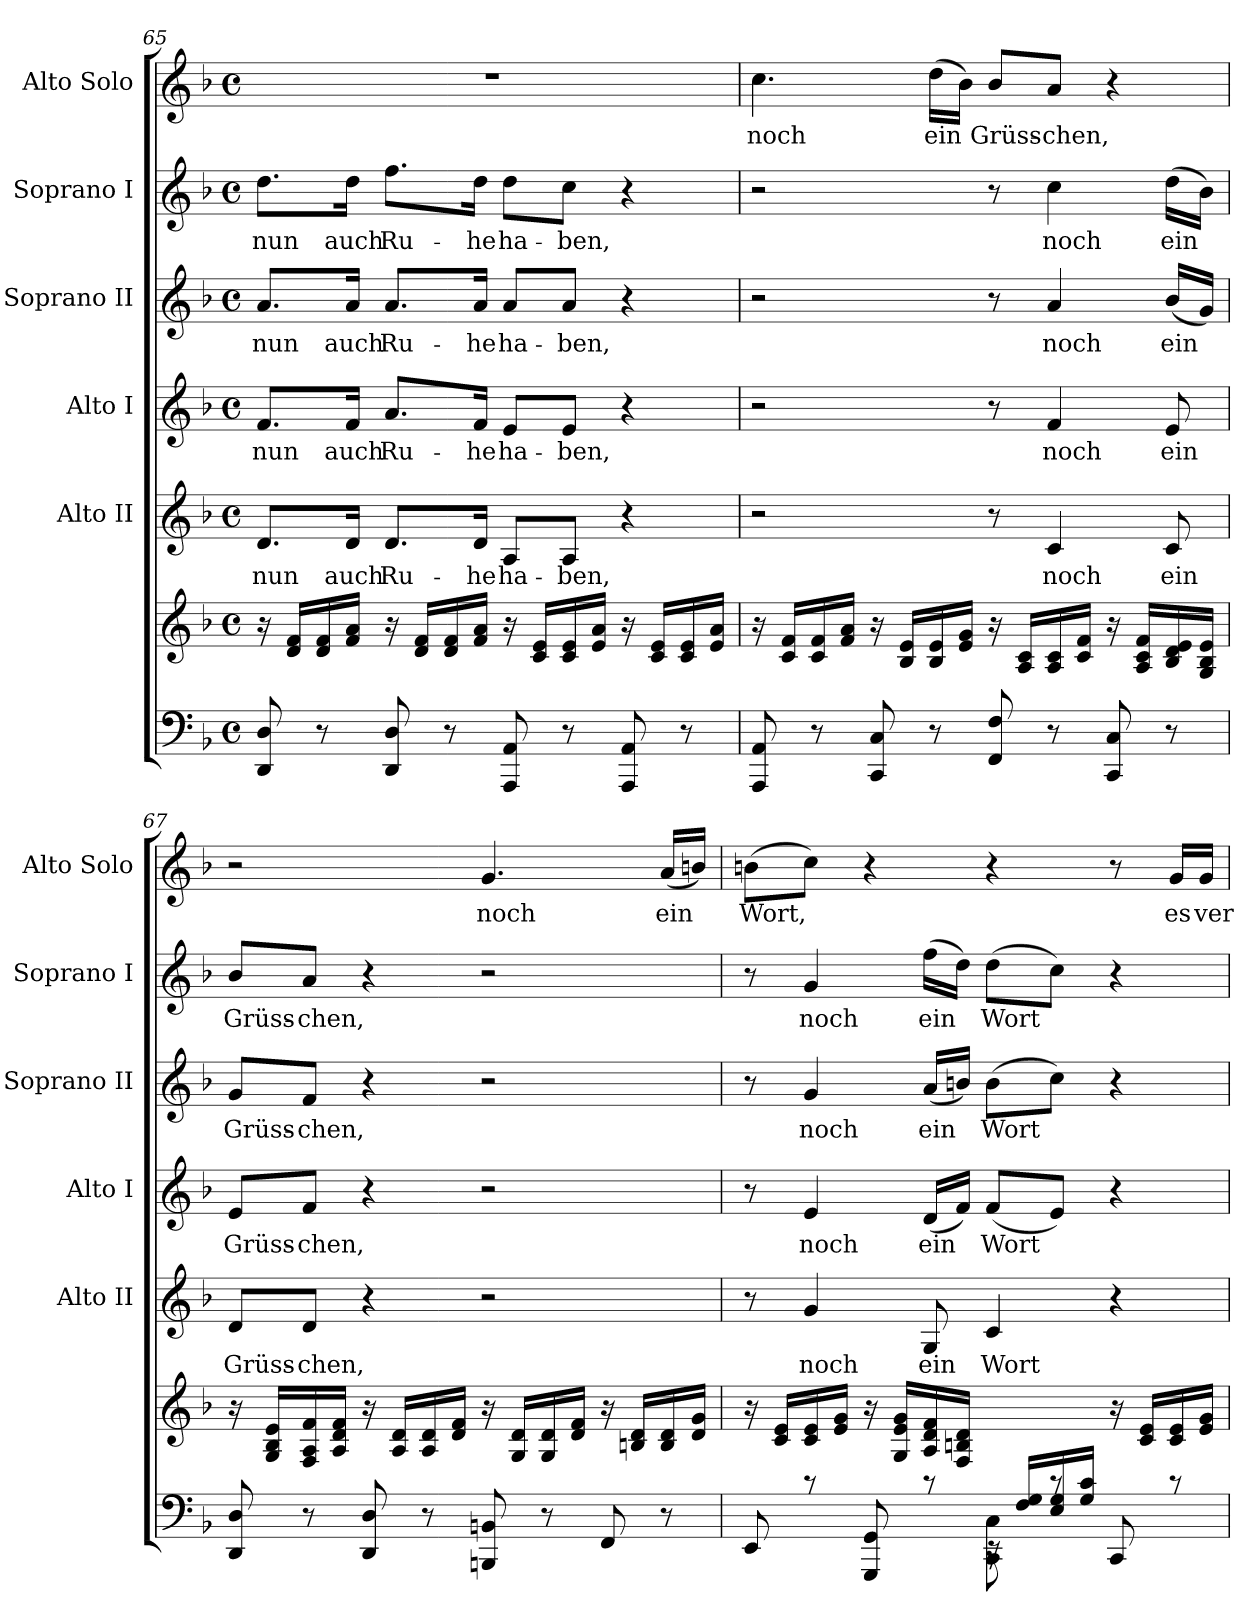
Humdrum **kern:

**kern	**kern	**kern	**text	**kern	**text	**kern	**text	**kern	**text	**kern	**text
*part7	*part6	*part5	*part5	*part4	*part4	*part3	*part3	*part2	*part2	*part1	*part1
*staff7	*staff6	*staff5	*staff5	*staff4	*staff4	*staff3	*staff3	*staff2	*staff2	*staff1	*staff1
*	*	*I"Alto II	*	*I"Alto I	*	*I"Soprano II	*	*I"Soprano I	*	*I"Alto Solo	*
*	*	*I'Alto II	*	*I'Alto I	*	*I'Soprano II	*	*I'Soprano I	*	*I'Alto Solo	*
*clefF4	*clefG2	*clefG2	*	*clefG2	*	*clefG2	*	*clefG2	*	*clefG2	*
*k[b-]	*k[b-]	*k[b-]	*	*k[b-]	*	*k[b-]	*	*k[b-]	*	*k[b-]	*
*F:	*F:	*F:	*	*F:	*	*F:	*	*F:	*	*F:	*
*M4/4	*M4/4	*M4/4	*	*M4/4	*	*M4/4	*	*M4/4	*	*M4/4	*
*met(c)	*met(c)	*met(c)	*	*met(c)	*	*met(c)	*	*met(c)	*	*met(c)	*
=65	=65	=65	=65	=65	=65	=65	=65	=65	=65	=65	=65
*	*	*	*	*^	*	*	*	*^	*	*	*
8DD/ 8D/	16r	8.d/L	nun	8.f/L	4ryy	nun	8.a/L	nun	8.dd\L	2ryy	nun	1r	.
.	16d/ 16f/LL	.	.	.	.	.	.	.	.	.	.	.	.
8r	16d/ 16f/	.	.	.	.	.	.	.	.	.	.	.	.
.	16f/ 16a/JJ	16d/Jk	auch	16f/Jk	.	auch	16a/Jk	auch	16dd\Jk	.	auch	.	.
8DD/ 8D/	16r	8.d/L	Ru-	8.a/L	8ryy	Ru-	8.a/L	Ru-	8.ff\L	.	Ru-	.	.
.	16d/ 16f/LL	.	.	.	.	.	.	.	.	.	.	.	.
8r	16d/ 16f/	.	.	.	2ryy	.	.	.	.	.	.	.	.
.	16f/ 16a/JJ	16d/Jk	-he	16f/Jk	.	-he	16a/Jk	-he	16dd\Jk	.	-he	.	.
8AAA/ 8AA/	16r	8A/L	ha-	8e/L	.	ha-	8a/L	ha-	8dd\L	8ryy	ha-	.	.
.	16c/ 16e/LL	.	.	.	.	.	.	.	.	.	.	.	.
8r	16c/ 16e/	8A/J	-ben,	8e/J	.	-ben,	8a/J	-ben,	8cc\J	8ryy	-ben,	.	.
.	16e/ 16a/JJ	.	.	.	.	.	.	.	.	.	.	.	.
8AAA/ 8AA/	16r	4r	.	4r	.	.	4r	.	4r	4ryy	.	.	.
.	16c/ 16e/LL	.	.	.	.	.	.	.	.	.	.	.	.
8r	16c/ 16e/	.	.	.	8ryy	.	.	.	.	.	.	.	.
.	16e/ 16a/JJ	.	.	.	.	.	.	.	.	.	.	.	.
*	*	*	*	*v	*v	*	*	*	*v	*v	*	*	*
!!LO:LB:g=z
=66	=66	=66	=66	=66	=66	=66	=66	=66	=66	=66	=66
8AAA/ 8AA/	16r	2r	.	2r	.	2r	.	2r	.	4.cc\	noch
.	16c/ 16f/LL	.	.	.	.	.	.	.	.	.	.
8r	16c/ 16f/	.	.	.	.	.	.	.	.	.	.
.	16f/ 16a/JJ	.	.	.	.	.	.	.	.	.	.
8CC/ 8C/	16r	.	.	.	.	.	.	.	.	.	.
.	16B-/ 16e/LL	.	.	.	.	.	.	.	.	.	.
8r	16B-/ 16e/	.	.	.	.	.	.	.	.	(16dd\LL	ein
.	16e/ 16g/JJ	.	.	.	.	.	.	.	.	16b-\JJ)	.
8FF/ 8F/	16r	8r	.	8r	.	8r	.	8r	.	8b-/L	Grüss-
.	16A/ 16c/LL	.	.	.	.	.	.	.	.	.	.
8r	16A/ 16c/	4c/	noch	4f/	noch	4a/	noch	4cc\	noch	8a/J	-chen,
.	16c/ 16f/JJ	.	.	.	.	.	.	.	.	.	.
8CC/ 8C/	16r	.	.	.	.	.	.	.	.	4r	.
.	16A/ 16c/ 16f/LL	.	.	.	.	.	.	.	.	.	.
8r	16B-/ 16d/ 16e/	8c/	ein	8e/	ein	(16b-/LL	ein	(16dd\LL	ein	.	.
.	16G/ 16B-/ 16e/JJ	.	.	.	.	16g/JJ)	.	16b-\JJ)	.	.	.
=67	=67	=67	=67	=67	=67	=67	=67	=67	=67	=67	=67
8DD/ 8D/	16r	8d/L	Grüss-	8e/L	Grüss-	8g/L	Grüss-	8b-/L	Grüss-	2r	.
.	16G/ 16B-/ 16e/LL	.	.	.	.	.	.	.	.	.	.
8r	16F/ 16A/ 16f/	8d/J	-chen,	8f/J	-chen,	8f/J	-chen,	8a/J	-chen,	.	.
.	16A/ 16d/ 16f/JJ	.	.	.	.	.	.	.	.	.	.
8DD/ 8D/	16r	4r	.	4r	.	4r	.	4r	.	.	.
.	16A/ 16d/LL	.	.	.	.	.	.	.	.	.	.
8r	16A/ 16d/	.	.	.	.	.	.	.	.	.	.
.	16d/ 16f/JJ	.	.	.	.	.	.	.	.	.	.
8BBBn/ 8BBn/	16r	2r	.	2r	.	2r	.	2r	.	4.g/	noch
.	16G/ 16d/LL	.	.	.	.	.	.	.	.	.	.
8r	16G/ 16d/	.	.	.	.	.	.	.	.	.	.
.	16d/ 16f/JJ	.	.	.	.	.	.	.	.	.	.
8FF/	16r	.	.	.	.	.	.	.	.	.	.
.	16Bn/ 16d/LL	.	.	.	.	.	.	.	.	.	.
8r	16B/ 16d/	.	.	.	.	.	.	.	.	(16a/LL	ein
.	16d/ 16g/JJ	.	.	.	.	.	.	.	.	16bn/JJ)	.
!!LO:PB:g=z
=68	=68	=68	=68	=68	=68	=68	=68	=68	=68	=68	=68
*^	*^	*	*	*	*	*	*	*	*	*	*
8EE/	8ryy	16r	8ryy	8r	.	8r	.	8r	.	8r	.	(8bn\L	Wort,
.	.	16c/ 16e/LL	.	.	.	.	.	.	.	.	.	.	.
8rc	8ryy	16c/ 16e/	2..ryy	4g/	noch	4e/	noch	4g/	noch	4g/	noch	8cc\J)	.
.	.	16e/ 16g/JJ	.	.	.	.	.	.	.	.	.	.	.
8GGG/ 8GG/	8ryy	16r	.	.	.	.	.	.	.	.	.	4r	.
.	.	16G/ 16e/ 16g/LL	.	.	.	.	.	.	.	.	.	.	.
8rc	8ryy	16A/ 16d/ 16f/	.	8G/	ein	(16d/LL	ein	(16a/LL	ein	(16ff\LL	ein	.	.
.	.	16F/ 16Bn/ 16d/JJ	.	.	.	16f/JJ)	.	16bn/JJ)	.	16dd\JJ)	.	.	.
8CC\ 8C\	16rEE	4ryy	.	4c/	Wort	(8f/L	Wort	(8b\L	Wort	(8dd\L	Wort	4r	.
.	16F/ 16G/LL	.	.	.	.	.	.	.	.	.	.	.	.
8rc	16E/ 16G/	.	.	.	.	8e/J)	.	8cc\J)	.	8cc\J)	.	.	.
.	16G/ 16c/JJ	.	.	.	.	.	.	.	.	.	.	.	.
8CC/	4ryy	16r	.	4r	.	4r	.	4r	.	4r	.	8r	.
.	.	16c/ 16e/LL	.	.	.	.	.	.	.	.	.	.	.
8rc	.	16c/ 16e/	.	.	.	.	.	.	.	.	.	16g/LL	es
.	.	16e/ 16g/JJ	.	.	.	.	.	.	.	.	.	16g/JJ	ver-
*v	*v	*	*	*	*	*	*	*	*	*	*	*	*
*	*v	*v	*	*	*	*	*	*	*	*	*	*
=	=	=	=	=	=	=	=	=	=	=	=
*-	*-	*-	*-	*-	*-	*-	*-	*-	*-	*-	*-
